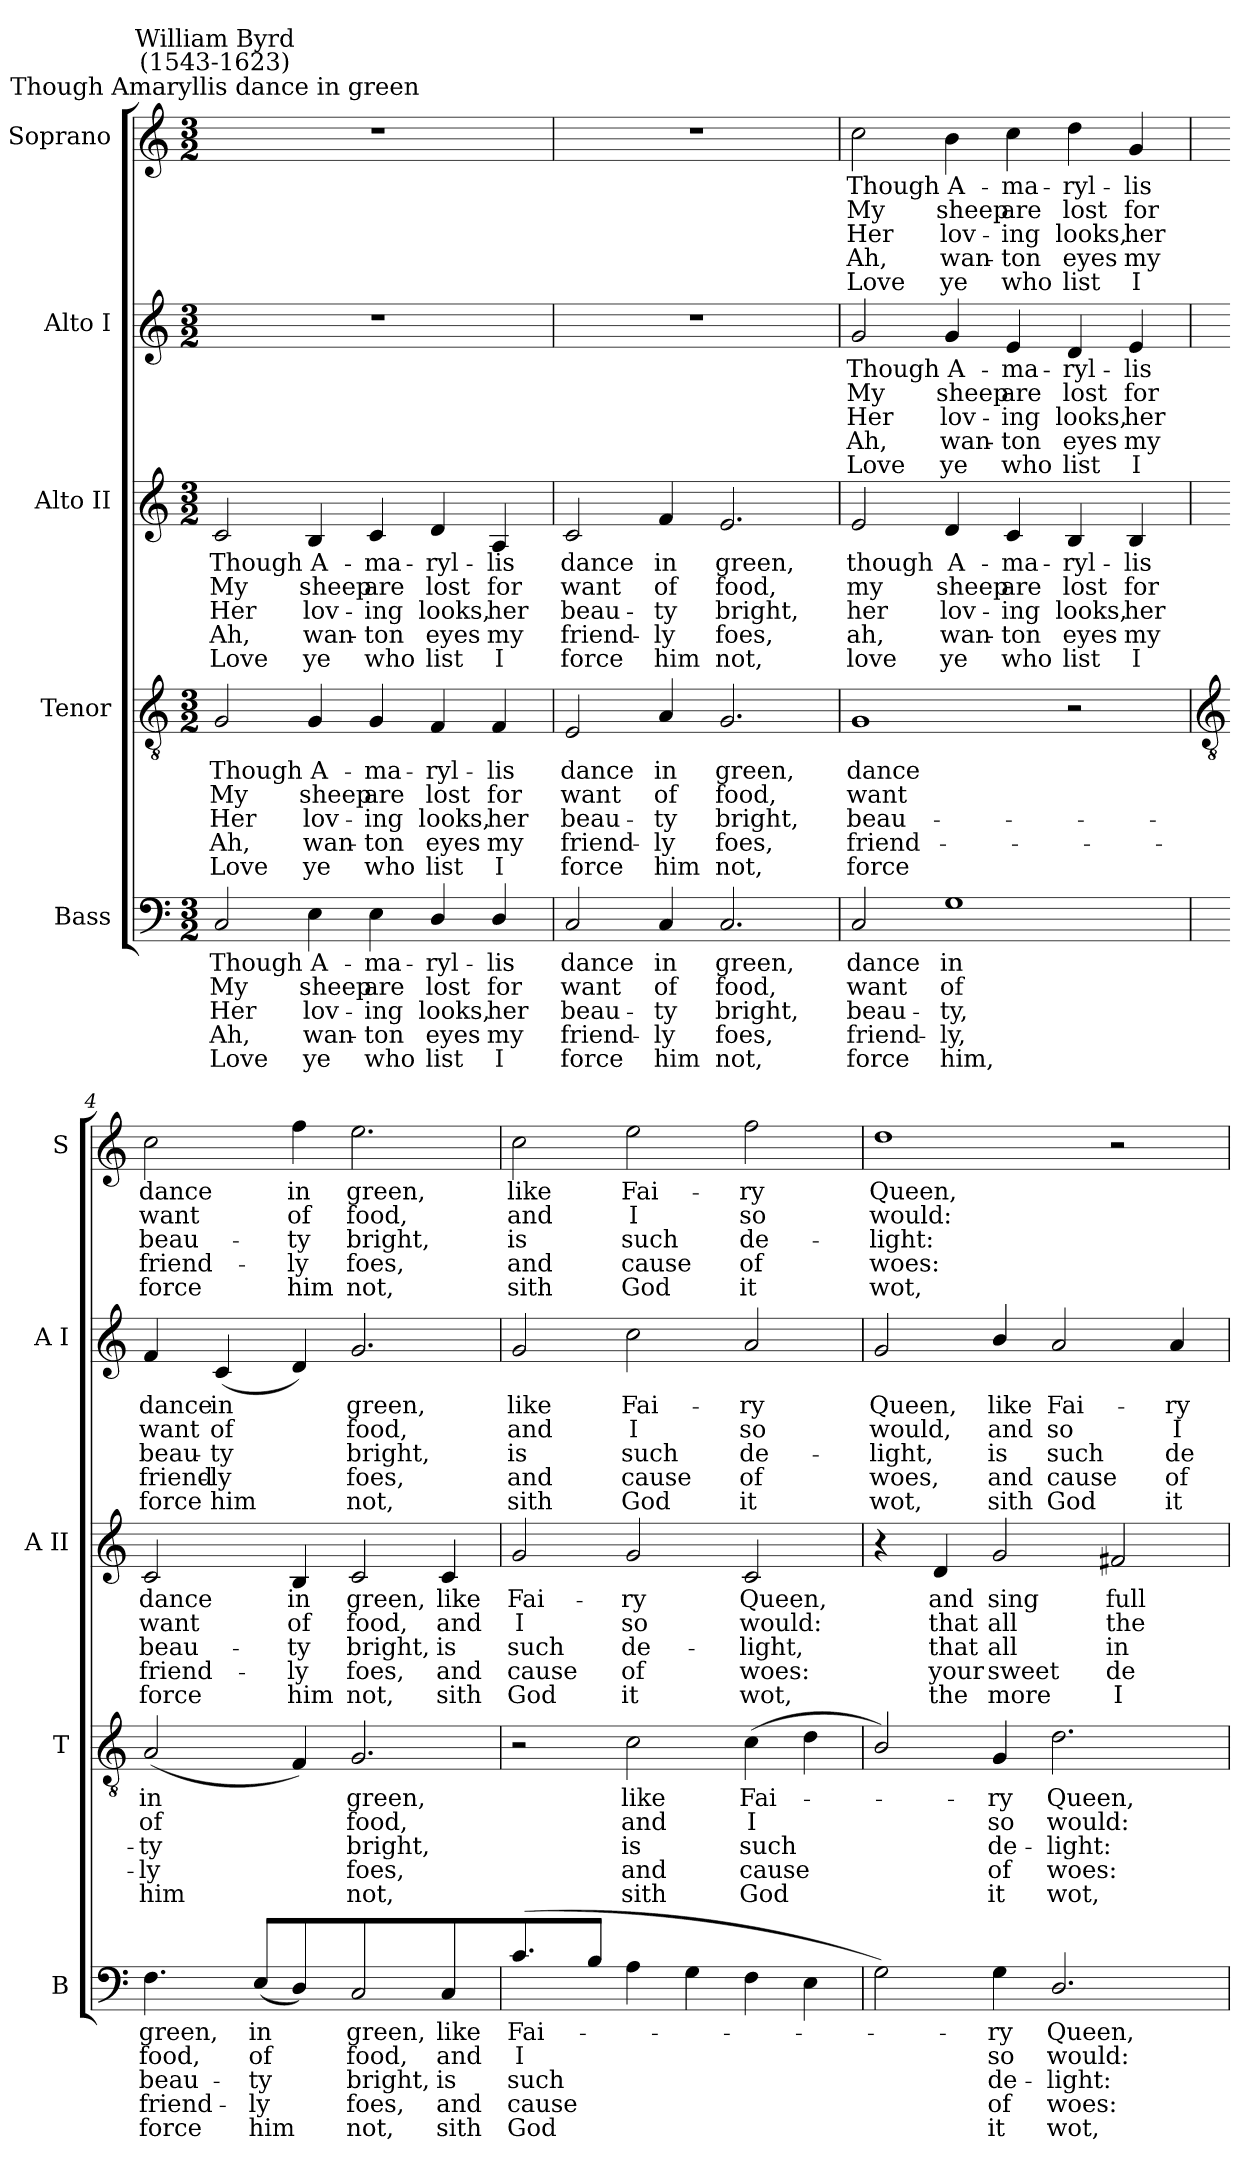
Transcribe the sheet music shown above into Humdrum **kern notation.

**kern	**text	**text	**text	**text	**text	**kern	**text	**text	**text	**text	**text	**kern	**text	**text	**text	**text	**text	**kern	**text	**text	**text	**text	**text	**kern	**text	**text	**text	**text	**text
*part5	*part5	*part5	*part5	*part5	*part5	*part4	*part4	*part4	*part4	*part4	*part4	*part3	*part3	*part3	*part3	*part3	*part3	*part2	*part2	*part2	*part2	*part2	*part2	*part1	*part1	*part1	*part1	*part1	*part1
*staff5	*staff5	*staff5	*staff5	*staff5	*staff5	*staff4	*staff4	*staff4	*staff4	*staff4	*staff4	*staff3	*staff3	*staff3	*staff3	*staff3	*staff3	*staff2	*staff2	*staff2	*staff2	*staff2	*staff2	*staff1	*staff1	*staff1	*staff1	*staff1	*staff1
*I"Bass	*	*	*	*	*	*I"Tenor	*	*	*	*	*	*I"Alto II	*	*	*	*	*	*I"Alto I	*	*	*	*	*	*I"Soprano	*	*	*	*	*
*I'B	*	*	*	*	*	*I'T	*	*	*	*	*	*I'A II	*	*	*	*	*	*I'A I	*	*	*	*	*	*I'S	*	*	*	*	*
*clefF4	*	*	*	*	*	*clefGv2	*	*	*	*	*	*clefG2	*	*	*	*	*	*clefG2	*	*	*	*	*	*clefG2	*	*	*	*	*
*k[]	*	*	*	*	*	*k[]	*	*	*	*	*	*k[]	*	*	*	*	*	*k[]	*	*	*	*	*	*k[]	*	*	*	*	*
*C:	*	*	*	*	*	*C:	*	*	*	*	*	*C:	*	*	*	*	*	*C:	*	*	*	*	*	*C:	*	*	*	*	*
*M3/2	*	*	*	*	*	*M3/2	*	*	*	*	*	*M3/2	*	*	*	*	*	*M3/2	*	*	*	*	*	*M3/2	*	*	*	*	*
=1	=1	=1	=1	=1	=1	=1	=1	=1	=1	=1	=1	=1	=1	=1	=1	=1	=1	=1	=1	=1	=1	=1	=1	=1	=1	=1	=1	=1	=1
!	!	!	!	!	!	!	!	!	!	!	!	!	!	!	!	!	!	!	!	!	!	!	!	!LO:TX:a:cj:t=Though Amaryllis dance in green	!	!	!	!	!
!	!	!	!	!	!	!	!	!	!	!	!	!	!	!	!	!	!	!	!	!	!	!	!	!LO:TX:a:cj:t=William Byrd\n(1543-1623)	!	!	!	!	!
!	!LO:LY:b	!LO:LY:b	!LO:LY:b	!LO:LY:b	!LO:LY:b	!	!LO:LY:b	!LO:LY:b	!LO:LY:b	!LO:LY:b	!LO:LY:b	!	!LO:LY:b	!LO:LY:b	!LO:LY:b	!LO:LY:b	!LO:LY:b	!LO:N:vis=1	!	!	!	!	!	!LO:N:vis=1	!	!	!	!	!
2C	Though	My	Her	Ah,	Love	2G	Though	My	Her	Ah,	Love	2c	Though	My	Her	Ah,	Love	1.r	.	.	.	.	.	1.r	.	.	.	.	.
!	!LO:LY:b	!LO:LY:b	!LO:LY:b	!LO:LY:b	!LO:LY:b	!	!LO:LY:b	!LO:LY:b	!LO:LY:b	!LO:LY:b	!LO:LY:b	!	!LO:LY:b	!LO:LY:b	!LO:LY:b	!LO:LY:b	!LO:LY:b	!	!	!	!	!	!	!	!	!	!	!	!
4E	A-	-sheep	lov-	-wan-	-ye	4G	A-	-sheep	lov-	-wan-	-ye	4B	A-	-sheep	lov-	-wan-	-ye	.	.	.	.	.	.	.	.	.	.	.	.
!	!LO:LY:b	!LO:LY:b	!LO:LY:b	!LO:LY:b	!LO:LY:b	!	!LO:LY:b	!LO:LY:b	!LO:LY:b	!LO:LY:b	!LO:LY:b	!	!LO:LY:b	!LO:LY:b	!LO:LY:b	!LO:LY:b	!LO:LY:b	!	!	!	!	!	!	!	!	!	!	!	!
4E	ma-	-are	ing	ton	who	4G	ma-	-are	ing	ton	who	4c	ma-	-are	ing	ton	who	.	.	.	.	.	.	.	.	.	.	.	.
!	!LO:LY:b	!LO:LY:b	!LO:LY:b	!LO:LY:b	!LO:LY:b	!	!LO:LY:b	!LO:LY:b	!LO:LY:b	!LO:LY:b	!LO:LY:b	!	!LO:LY:b	!LO:LY:b	!LO:LY:b	!LO:LY:b	!LO:LY:b	!	!	!	!	!	!	!	!	!	!	!	!
4D/	ryl-	-lost	looks,	eyes	list	4F	ryl-	-lost	looks,	eyes	list	4d	ryl-	-lost	looks,	eyes	list	.	.	.	.	.	.	.	.	.	.	.	.
!	!LO:LY:b	!LO:LY:b	!LO:LY:b	!LO:LY:b	!LO:LY:b	!	!LO:LY:b	!LO:LY:b	!LO:LY:b	!LO:LY:b	!LO:LY:b	!	!LO:LY:b	!LO:LY:b	!LO:LY:b	!LO:LY:b	!LO:LY:b	!	!	!	!	!	!	!	!	!	!	!	!
4D/	lis	for	her	my	I	4F	lis	for	her	my	I	4A	lis	for	her	my	I	.	.	.	.	.	.	.	.	.	.	.	.
=2	=2	=2	=2	=2	=2	=2	=2	=2	=2	=2	=2	=2	=2	=2	=2	=2	=2	=2	=2	=2	=2	=2	=2	=2	=2	=2	=2	=2	=2
!	!LO:LY:b	!LO:LY:b	!LO:LY:b	!LO:LY:b	!LO:LY:b	!	!LO:LY:b	!LO:LY:b	!LO:LY:b	!LO:LY:b	!LO:LY:b	!	!LO:LY:b	!LO:LY:b	!LO:LY:b	!LO:LY:b	!LO:LY:b	!LO:N:vis=1	!	!	!	!	!	!LO:N:vis=1	!	!	!	!	!
2C	dance	want	beau-	-friend-	-force	2E	dance	want	beau-	-friend-	-force	2c	dance	want	beau-	-friend-	-force	1.r	.	.	.	.	.	1.r	.	.	.	.	.
!	!LO:LY:b	!LO:LY:b	!LO:LY:b	!LO:LY:b	!LO:LY:b	!	!LO:LY:b	!LO:LY:b	!LO:LY:b	!LO:LY:b	!LO:LY:b	!	!LO:LY:b	!LO:LY:b	!LO:LY:b	!LO:LY:b	!LO:LY:b	!	!	!	!	!	!	!	!	!	!	!	!
4C	in	of	ty	ly	him	4A	in	of	ty	ly	him	4f	in	of	ty	ly	him	.	.	.	.	.	.	.	.	.	.	.	.
!	!LO:LY:b	!LO:LY:b	!LO:LY:b	!LO:LY:b	!LO:LY:b	!	!LO:LY:b	!LO:LY:b	!LO:LY:b	!LO:LY:b	!LO:LY:b	!	!LO:LY:b	!LO:LY:b	!LO:LY:b	!LO:LY:b	!LO:LY:b	!	!	!	!	!	!	!	!	!	!	!	!
2.C	green,	food,	bright,	foes,	not,	2.G	green,	food,	bright,	foes,	not,	2.e	green,	food,	bright,	foes,	not,	.	.	.	.	.	.	.	.	.	.	.	.
=3	=3	=3	=3	=3	=3	=3	=3	=3	=3	=3	=3	=3	=3	=3	=3	=3	=3	=3	=3	=3	=3	=3	=3	=3	=3	=3	=3	=3	=3
!	!LO:LY:b	!LO:LY:b	!LO:LY:b	!LO:LY:b	!LO:LY:b	!	!LO:LY:b	!LO:LY:b	!LO:LY:b	!LO:LY:b	!LO:LY:b	!	!LO:LY:b	!LO:LY:b	!LO:LY:b	!LO:LY:b	!LO:LY:b	!	!LO:LY:b	!LO:LY:b	!LO:LY:b	!LO:LY:b	!LO:LY:b	!	!LO:LY:b	!LO:LY:b	!LO:LY:b	!LO:LY:b	!LO:LY:b
2C	dance	want	beau-	-friend-	-force	1G	dance	want	beau-	-friend-	-force	2e	though	my	her	ah,	love	2g	Though	My	Her	Ah,	Love	2cc	Though	My	Her	Ah,	Love
!	!LO:LY:b	!LO:LY:b	!LO:LY:b	!LO:LY:b	!LO:LY:b	!	!	!	!	!	!	!	!LO:LY:b	!LO:LY:b	!LO:LY:b	!LO:LY:b	!LO:LY:b	!	!LO:LY:b	!LO:LY:b	!LO:LY:b	!LO:LY:b	!LO:LY:b	!	!LO:LY:b	!LO:LY:b	!LO:LY:b	!LO:LY:b	!LO:LY:b
1G	in	of	ty,	ly,	him,	.	.	.	.	.	.	4d	A-	-sheep	lov-	-wan-	-ye	4g	A-	-sheep	lov-	-wan-	-ye	4b	A-	-sheep	lov-	-wan-	-ye
!	!	!	!	!	!	!	!	!	!	!	!	!	!LO:LY:b	!LO:LY:b	!LO:LY:b	!LO:LY:b	!LO:LY:b	!	!LO:LY:b	!LO:LY:b	!LO:LY:b	!LO:LY:b	!LO:LY:b	!	!LO:LY:b	!LO:LY:b	!LO:LY:b	!LO:LY:b	!LO:LY:b
.	.	.	.	.	.	.	.	.	.	.	.	4c	ma-	-are	ing	ton	who	4e	ma-	-are	ing	ton	who	4cc	ma-	-are	ing	ton	who
!	!	!	!	!	!	!	!	!	!	!	!	!	!LO:LY:b	!LO:LY:b	!LO:LY:b	!LO:LY:b	!LO:LY:b	!	!LO:LY:b	!LO:LY:b	!LO:LY:b	!LO:LY:b	!LO:LY:b	!	!LO:LY:b	!LO:LY:b	!LO:LY:b	!LO:LY:b	!LO:LY:b
.	.	.	.	.	.	2r	.	.	.	.	.	4B	ryl-	-lost	looks,	eyes	list	4d	ryl-	-lost	looks,	eyes	list	4dd	ryl-	-lost	looks,	eyes	list
!	!	!	!	!	!	!	!	!	!	!	!	!	!LO:LY:b	!LO:LY:b	!LO:LY:b	!LO:LY:b	!LO:LY:b	!	!LO:LY:b	!LO:LY:b	!LO:LY:b	!LO:LY:b	!LO:LY:b	!	!LO:LY:b	!LO:LY:b	!LO:LY:b	!LO:LY:b	!LO:LY:b
.	.	.	.	.	.	.	.	.	.	.	.	4B	lis	for	her	my	I	4e	lis	for	her	my	I	4g	lis	for	her	my	I
!!LO:LB:g=z
=4	=4	=4	=4	=4	=4	=4	=4	=4	=4	=4	=4	=4	=4	=4	=4	=4	=4	=4	=4	=4	=4	=4	=4	=4	=4	=4	=4	=4	=4
*	*	*	*	*	*	*clefGv2	*	*	*	*	*	*	*	*	*	*	*	*	*	*	*	*	*	*	*	*	*	*	*
!	!LO:LY:b	!LO:LY:b	!LO:LY:b	!LO:LY:b	!LO:LY:b	!	!LO:LY:b	!LO:LY:b	!LO:LY:b	!LO:LY:b	!LO:LY:b	!	!LO:LY:b	!LO:LY:b	!LO:LY:b	!LO:LY:b	!LO:LY:b	!	!LO:LY:b	!LO:LY:b	!LO:LY:b	!LO:LY:b	!LO:LY:b	!	!LO:LY:b	!LO:LY:b	!LO:LY:b	!LO:LY:b	!LO:LY:b
4.F	green,	food,	beau-	-friend-	-force	(<2A	in	of	ty	ly	him	2c	dance	want	beau-	-friend-	-force	4f	dance	want	beau-	-friend-	-force	2cc	dance	want	beau-	-friend-	-force
!	!	!	!	!	!	!	!	!	!	!	!	!	!	!	!	!	!	!	!LO:LY:b	!LO:LY:b	!LO:LY:b	!LO:LY:b	!LO:LY:b	!	!	!	!	!	!
.	.	.	.	.	.	.	.	.	.	.	.	.	.	.	.	.	.	(<4c	in	of	ty	ly	him	.	.	.	.	.	.
!	!LO:LY:b	!LO:LY:b	!LO:LY:b	!LO:LY:b	!LO:LY:b	!	!	!	!	!	!	!	!	!	!	!	!	!	!	!	!	!	!	!	!	!	!	!	!
(<8EL	in	of	ty	ly	him	.	.	.	.	.	.	.	.	.	.	.	.	.	.	.	.	.	.	.	.	.	.	.	.
!	!	!	!	!	!	!	!	!	!	!	!	!	!LO:LY:b	!LO:LY:b	!LO:LY:b	!LO:LY:b	!LO:LY:b	!	!	!	!	!	!	!	!LO:LY:b	!LO:LY:b	!LO:LY:b	!LO:LY:b	!LO:LY:b
4D/)	.	.	.	.	.	4F)	.	.	.	.	.	4B	in	of	ty	ly	him	4d)	.	.	.	.	.	4ff	in	of	ty	ly	him
!	!LO:LY:b	!LO:LY:b	!LO:LY:b	!LO:LY:b	!LO:LY:b	!	!LO:LY:b	!LO:LY:b	!LO:LY:b	!LO:LY:b	!LO:LY:b	!	!LO:LY:b	!LO:LY:b	!LO:LY:b	!LO:LY:b	!LO:LY:b	!	!LO:LY:b	!LO:LY:b	!LO:LY:b	!LO:LY:b	!LO:LY:b	!	!LO:LY:b	!LO:LY:b	!LO:LY:b	!LO:LY:b	!LO:LY:b
2C	green,	food,	bright,	foes,	not,	2.G	green,	food,	bright,	foes,	not,	2c	green,	food,	bright,	foes,	not,	2.g	green,	food,	bright,	foes,	not,	2.ee	green,	food,	bright,	foes,	not,
!	!LO:LY:b	!LO:LY:b	!LO:LY:b	!LO:LY:b	!LO:LY:b	!	!	!	!	!	!	!	!LO:LY:b	!LO:LY:b	!LO:LY:b	!LO:LY:b	!LO:LY:b	!	!	!	!	!	!	!	!	!	!	!	!
4C	like	and	is	and	sith	.	.	.	.	.	.	4c	like	and	is	and	sith	.	.	.	.	.	.	.	.	.	.	.	.
=5	=5	=5	=5	=5	=5	=5	=5	=5	=5	=5	=5	=5	=5	=5	=5	=5	=5	=5	=5	=5	=5	=5	=5	=5	=5	=5	=5	=5	=5
!	!LO:LY:b	!LO:LY:b	!LO:LY:b	!LO:LY:b	!LO:LY:b	!	!	!	!	!	!	!	!LO:LY:b	!LO:LY:b	!LO:LY:b	!LO:LY:b	!LO:LY:b	!	!LO:LY:b	!LO:LY:b	!LO:LY:b	!LO:LY:b	!LO:LY:b	!	!LO:LY:b	!LO:LY:b	!LO:LY:b	!LO:LY:b	!LO:LY:b
(>4.c	Fai-	I	such	cause	God	2r	.	.	.	.	.	2g	Fai-	-I	such	cause	God	2g	like	and	is	and	sith	2cc	like	and	is	and	sith
8BJ	.	.	.	.	.	.	.	.	.	.	.	.	.	.	.	.	.	.	.	.	.	.	.	.	.	.	.	.	.
!	!	!	!	!	!	!	!LO:LY:b	!LO:LY:b	!LO:LY:b	!LO:LY:b	!LO:LY:b	!	!LO:LY:b	!LO:LY:b	!LO:LY:b	!LO:LY:b	!LO:LY:b	!	!LO:LY:b	!LO:LY:b	!LO:LY:b	!LO:LY:b	!LO:LY:b	!	!LO:LY:b	!LO:LY:b	!LO:LY:b	!LO:LY:b	!LO:LY:b
4A	.	.	.	.	.	2c	like	and	is	and	sith	2g	ry	so	de-	-of	it	2cc	Fai-	-I	such	cause	God	2ee	Fai-	-I	such	cause	God
4G	.	.	.	.	.	.	.	.	.	.	.	.	.	.	.	.	.	.	.	.	.	.	.	.	.	.	.	.	.
!	!	!	!	!	!	!	!LO:LY:b	!LO:LY:b	!LO:LY:b	!LO:LY:b	!LO:LY:b	!	!LO:LY:b	!LO:LY:b	!LO:LY:b	!LO:LY:b	!LO:LY:b	!	!LO:LY:b	!LO:LY:b	!LO:LY:b	!LO:LY:b	!LO:LY:b	!	!LO:LY:b	!LO:LY:b	!LO:LY:b	!LO:LY:b	!LO:LY:b
4F	.	.	.	.	.	(>4c	Fai-	I	such	cause	God	2c	Queen,	would:	light,	woes:	wot,	2a	ry	so	de-	-of	it	2ff	ry	so	de-	-of	it
4E	.	.	.	.	.	4d	.	.	.	.	.	.	.	.	.	.	.	.	.	.	.	.	.	.	.	.	.	.	.
=6	=6	=6	=6	=6	=6	=6	=6	=6	=6	=6	=6	=6	=6	=6	=6	=6	=6	=6	=6	=6	=6	=6	=6	=6	=6	=6	=6	=6	=6
!	!	!	!	!	!	!	!	!	!	!	!	!	!	!	!	!	!	!	!LO:LY:b	!LO:LY:b	!LO:LY:b	!LO:LY:b	!LO:LY:b	!	!LO:LY:b	!LO:LY:b	!LO:LY:b	!LO:LY:b	!LO:LY:b
2G)	.	.	.	.	.	2B/)	.	.	.	.	.	4r	.	.	.	.	.	2g	Queen,	would,	light,	woes,	wot,	1dd	Queen,	would:	light:	woes:	wot,
!	!	!	!	!	!	!	!	!	!	!	!	!	!LO:LY:b	!LO:LY:b	!LO:LY:b	!LO:LY:b	!LO:LY:b	!	!	!	!	!	!	!	!	!	!	!	!
.	.	.	.	.	.	.	.	.	.	.	.	4d	and	that	that	your	the	.	.	.	.	.	.	.	.	.	.	.	.
!	!LO:LY:b	!LO:LY:b	!LO:LY:b	!LO:LY:b	!LO:LY:b	!	!LO:LY:b	!LO:LY:b	!LO:LY:b	!LO:LY:b	!LO:LY:b	!	!LO:LY:b	!LO:LY:b	!LO:LY:b	!LO:LY:b	!LO:LY:b	!	!LO:LY:b	!LO:LY:b	!LO:LY:b	!LO:LY:b	!LO:LY:b	!	!	!	!	!	!
4G	ry	so	de-	-of	it	4G	ry	so	de-	-of	it	2g	sing	all	all	sweet	more	4b/	like	and	is	and	sith	.	.	.	.	.	.
!	!LO:LY:b	!LO:LY:b	!LO:LY:b	!LO:LY:b	!LO:LY:b	!	!LO:LY:b	!LO:LY:b	!LO:LY:b	!LO:LY:b	!LO:LY:b	!	!	!	!	!	!	!	!LO:LY:b	!LO:LY:b	!LO:LY:b	!LO:LY:b	!LO:LY:b	!	!	!	!	!	!
2.D/	Queen,	would:	light:	woes:	wot,	2.d	Queen,	would:	light:	woes:	wot,	.	.	.	.	.	.	2a	Fai-	-so	such	cause	God	.	.	.	.	.	.
!	!	!	!	!	!	!	!	!	!	!	!	!	!LO:LY:b	!LO:LY:b	!LO:LY:b	!LO:LY:b	!LO:LY:b	!	!	!	!	!	!	!	!	!	!	!	!
.	.	.	.	.	.	.	.	.	.	.	.	2f#X	full	the	in	de-	-I	.	.	.	.	.	.	2r	.	.	.	.	.
!	!	!	!	!	!	!	!	!	!	!	!	!	!	!	!	!	!	!	!LO:LY:b	!LO:LY:b	!LO:LY:b	!LO:LY:b	!LO:LY:b	!	!	!	!	!	!
.	.	.	.	.	.	.	.	.	.	.	.	.	.	.	.	.	.	4a	ry	I	de-	-of	it	.	.	.	.	.	.
=	=	=	=	=	=	=	=	=	=	=	=	=	=	=	=	=	=	=	=	=	=	=	=	=	=	=	=	=	=
*-	*-	*-	*-	*-	*-	*-	*-	*-	*-	*-	*-	*-	*-	*-	*-	*-	*-	*-	*-	*-	*-	*-	*-	*-	*-	*-	*-	*-	*-
